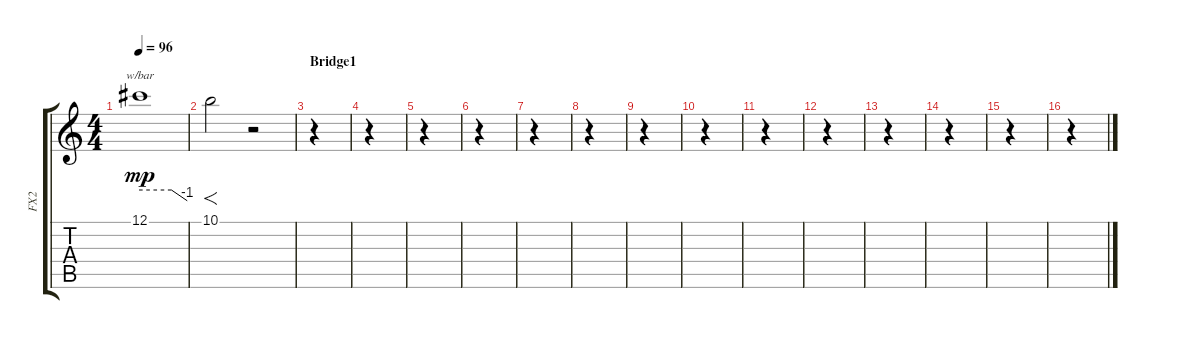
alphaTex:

\track ("FX2" "FX2") {instrument distortionguitar}
\staff {score tabs}
\tuning (Db4 Ab3 E3 B2 Gb2 Db2) {hide}
\ts (4 4)
\tempo 96
\clef g2
\ks c
12.1.1{tbe (custom default 0 0 40 0 60 -4) dy mp} |
10.1.2{f} r.2 |
\section ("" "Bridge1")
r.4 |
r.4 |
r.4 |
r.4 |
r.4 |
r.4 |
r.4 |
r.4 |
r.4 |
r.4 |
r.4 |
r.4 |
r.4 |
r.4
